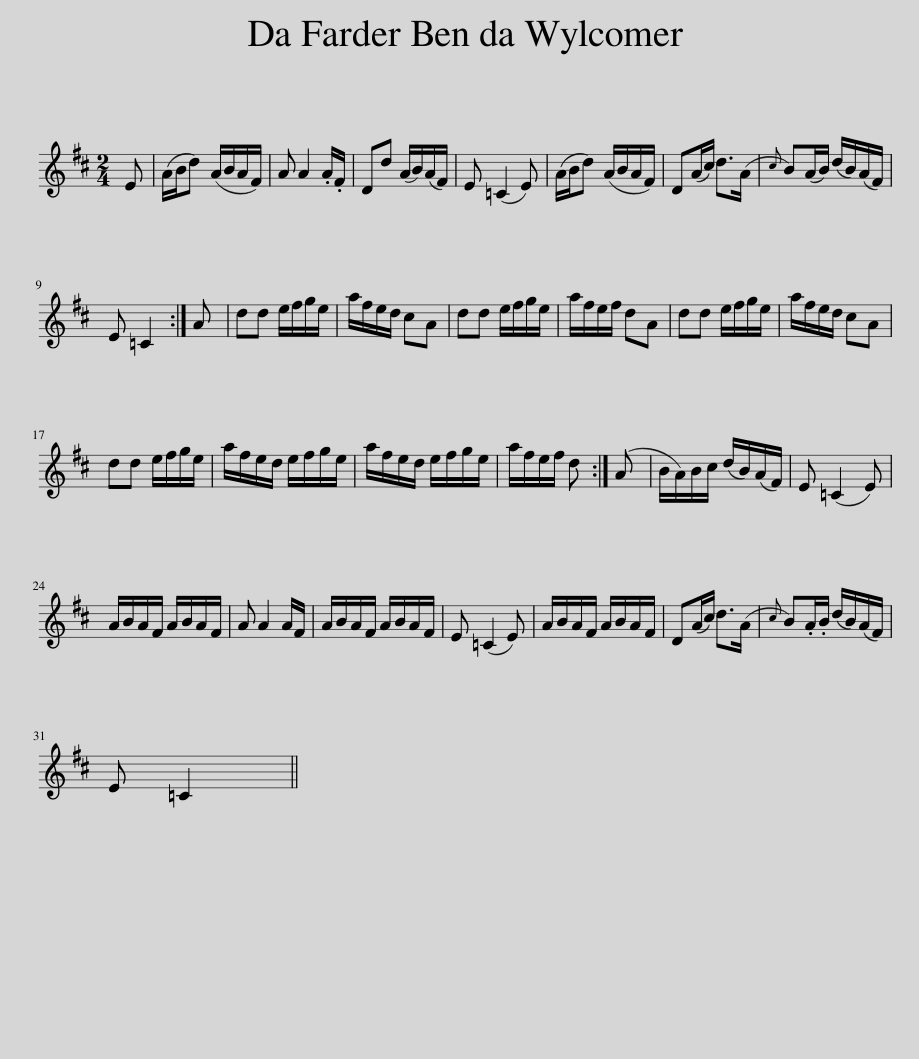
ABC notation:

X:1
L:1/8
M:2/4
I:linebreak $
K:D
V:1 treble
V:1
 E | (A/B/d) (A/B/A/F/) | A A2 .A/.F/ | Dd (A/B/)(A/F/) | E (=C2 E) | %5
 (A/B/d) (A/B/A/F/) | D(A/c/) d>(A |{c} B)(A/B/) (d/B/)(A/F/) |$ E =C2 :| A | %10
 dd e/f/g/e/ | a/f/e/d/ cA | dd e/f/g/e/ | a/f/e/f/ dA | dd e/f/g/e/ | %15
 a/f/e/d/ cA |$ dd e/f/g/e/ | a/f/e/d/ e/f/g/e/ | a/f/e/d/ e/f/g/e/ | a/f/e/f/ d :| %20
 (A | B/A/)B/c/ (d/B/)(A/F/) | E (=C2 E) |$ A/B/A/F/ A/B/A/F/ | A A2 A/F/ | %25
 A/B/A/F/ A/B/A/F/ | E (=C2 E) | A/B/A/F/ A/B/A/F/ | D(A/c/) d>(A |{c} B).A/.B/ (d/B/)(A/F/) |$ %30
 E =C2 || %31
